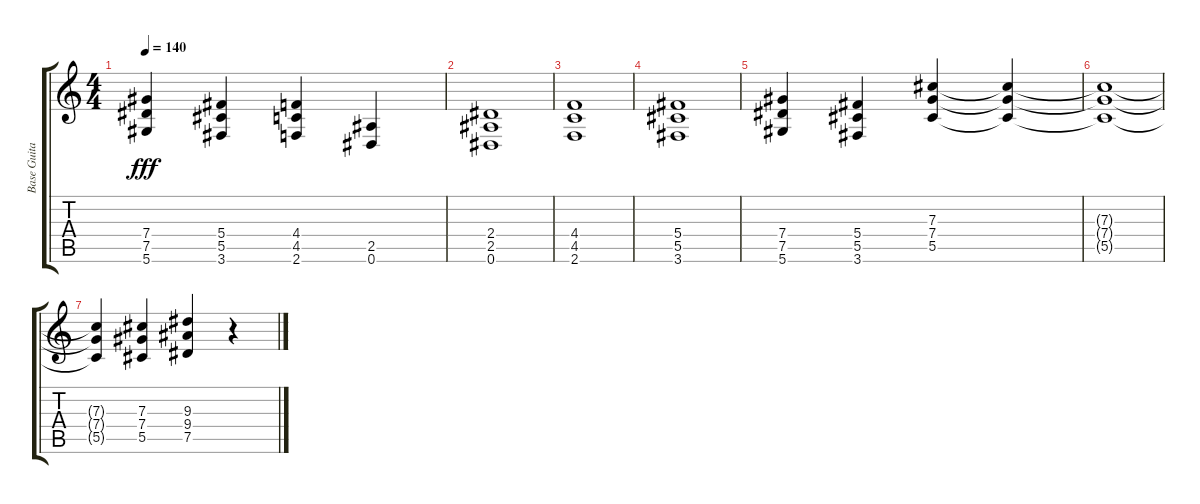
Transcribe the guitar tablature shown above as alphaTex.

\track ("Base Guitar - Iommy" "Base Guita") {instrument distortionguitar}
\staff {score tabs}
\tuning (Eb4 Bb3 Gb3 Db3 Ab2 Eb2) {hide}
\ts (4 4)
\tempo 140
\clef g2
\ks c
(7.4 7.5 5.6).4{dy fff} (5.4 5.5 3.6).4 (4.4 4.5 2.6).4 (2.5 0.6).4 |
(2.4 2.5 0.6).1 |
(4.4 4.5 2.6).1 |
(5.4 5.5 3.6).1 |
(7.4 7.5 5.6).4 (5.4 5.5 3.6).4 (7.3 7.4 5.5).4 (7.3{t} 7.4{t} 5.5{t}).4 |
(7.3{t} 7.4{t} 5.5{t}).1 |
(7.3{t} 7.4{t} 5.5{t}).4 (7.3 7.4 5.5).4 (9.3 9.4 7.5).4 r.4
